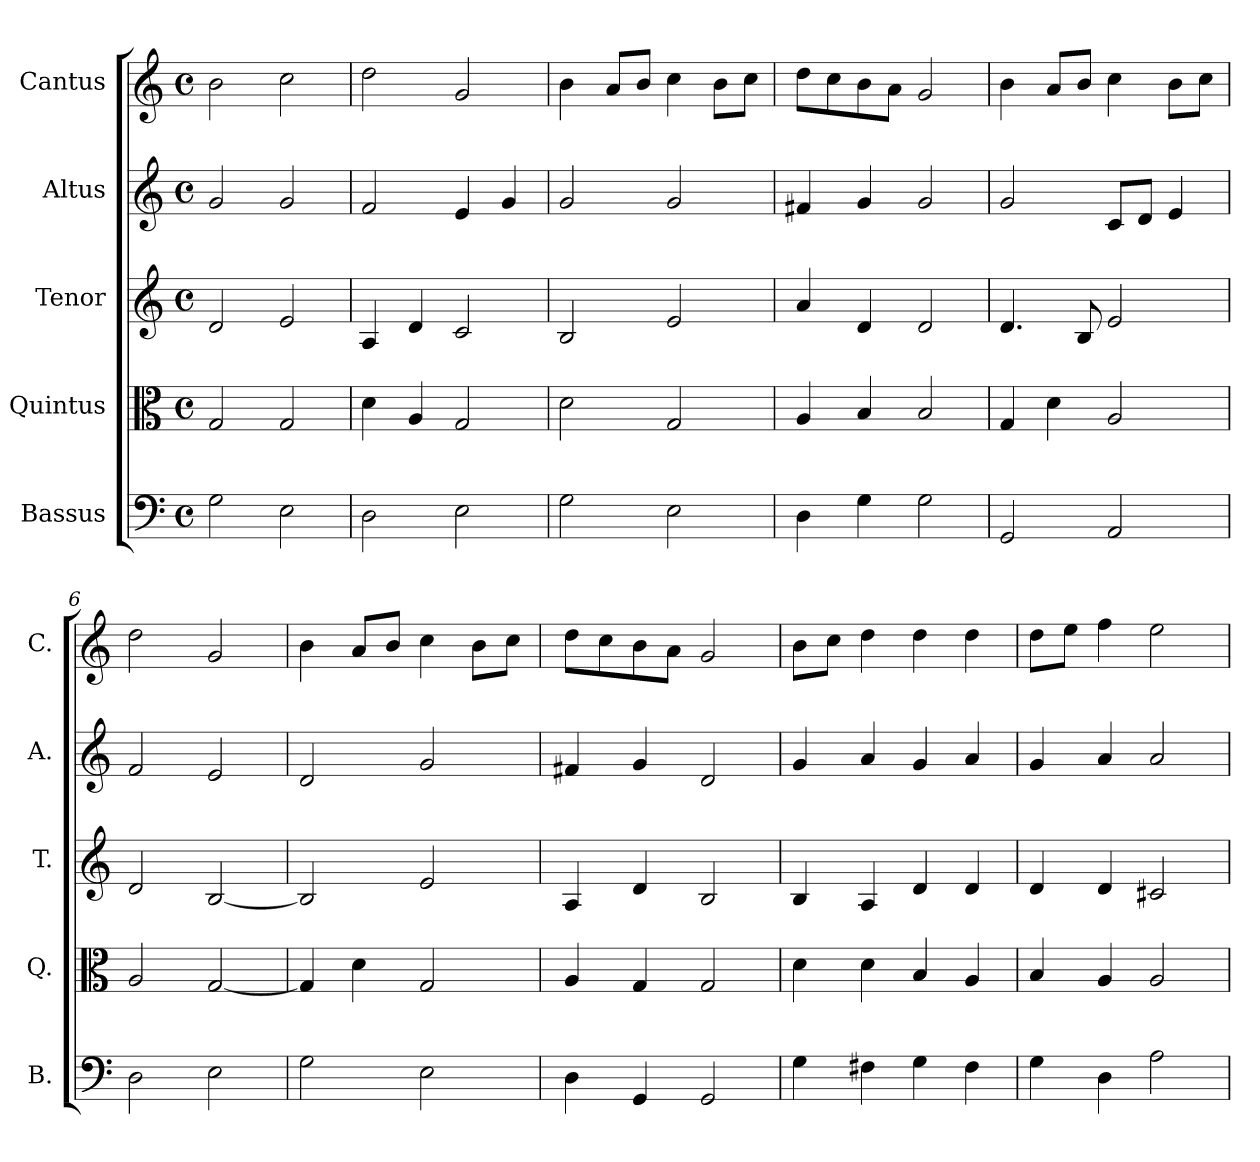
**kern	**kern	**kern	**kern	**kern
*part5	*part4	*part3	*part2	*part1
*staff5	*staff4	*staff3	*staff2	*staff1
*I"Bassus	*I"Quintus	*I"Tenor	*I"Altus	*I"Cantus
*I'B.	*I'Q.	*I'T.	*I'A.	*I'C.
*clefF4	*clefC3	*clefG2	*clefG2	*clefG2
*k[]	*k[]	*k[]	*k[]	*k[]
*C:	*C:	*C:	*C:	*C:
*M4/4	*M4/4	*M4/4	*M4/4	*M4/4
*met(c)	*met(c)	*met(c)	*met(c)	*met(c)
=1	=1	=1	=1	=1
2G\	2G/	2d/	2g/	2b\
2E\	2G/	2e/	2g/	2cc\
=2	=2	=2	=2	=2
2D\	4d\	4A/	2f/	2dd\
.	4A/	4d/	.	.
2E\	2G/	2c/	4e/	2g/
.	.	.	4g/	.
=3	=3	=3	=3	=3
2G\	2d\	2B/	2g/	4b\
.	.	.	.	8a/L
.	.	.	.	8b/J
2E\	2G/	2e/	2g/	4cc\
.	.	.	.	8b\L
.	.	.	.	8cc\J
=4	=4	=4	=4	=4
4D\	4A/	4a/	4f#X/	8dd\L
.	.	.	.	8cc\
4G\	4B/	4d/	4g/	8b\
.	.	.	.	8a\J
2G\	2B/	2d/	2g/	2g/
=5	=5	=5	=5	=5
2GG/	4G/	4.d/	2g/	4b\
.	4d\	.	.	8a/L
.	.	8B/	.	8b/J
2AA/	2A/	2e/	8c/L	4cc\
.	.	.	8d/J	.
.	.	.	4e/	8b\L
.	.	.	.	8cc\J
=6	=6	=6	=6	=6
2D\	2A/	2d/	2f/	2dd\
2E\	[2G/	[2B/	2e/	2g/
=7	=7	=7	=7	=7
2G\	4G/]	2B/]	2d/	4b\
.	4d\	.	.	8a/L
.	.	.	.	8b/J
2E\	2G/	2e/	2g/	4cc\
.	.	.	.	8b\L
.	.	.	.	8cc\J
=8	=8	=8	=8	=8
4D\	4A/	4A/	4f#X/	8dd\L
.	.	.	.	8cc\
4GG/	4G/	4d/	4g/	8b\
.	.	.	.	8a\J
2GG/	2G/	2B/	2d/	2g/
!!LO:LB:g=z
=9	=9	=9	=9	=9
4G\	4d\	4B/	4g/	8b\L
.	.	.	.	8cc\J
4F#X\	4d\	4A/	4a/	4dd\
4G\	4B/	4d/	4g/	4dd\
4F#\	4A/	4d/	4a/	4dd\
=10	=10	=10	=10	=10
4G\	4B/	4d/	4g/	8dd\L
.	.	.	.	8ee\J
4D\	4A/	4d/	4a/	4ff\
2A\	2A/	2c#X/	2a/	2ee\
=	=	=	=	=
*-	*-	*-	*-	*-
